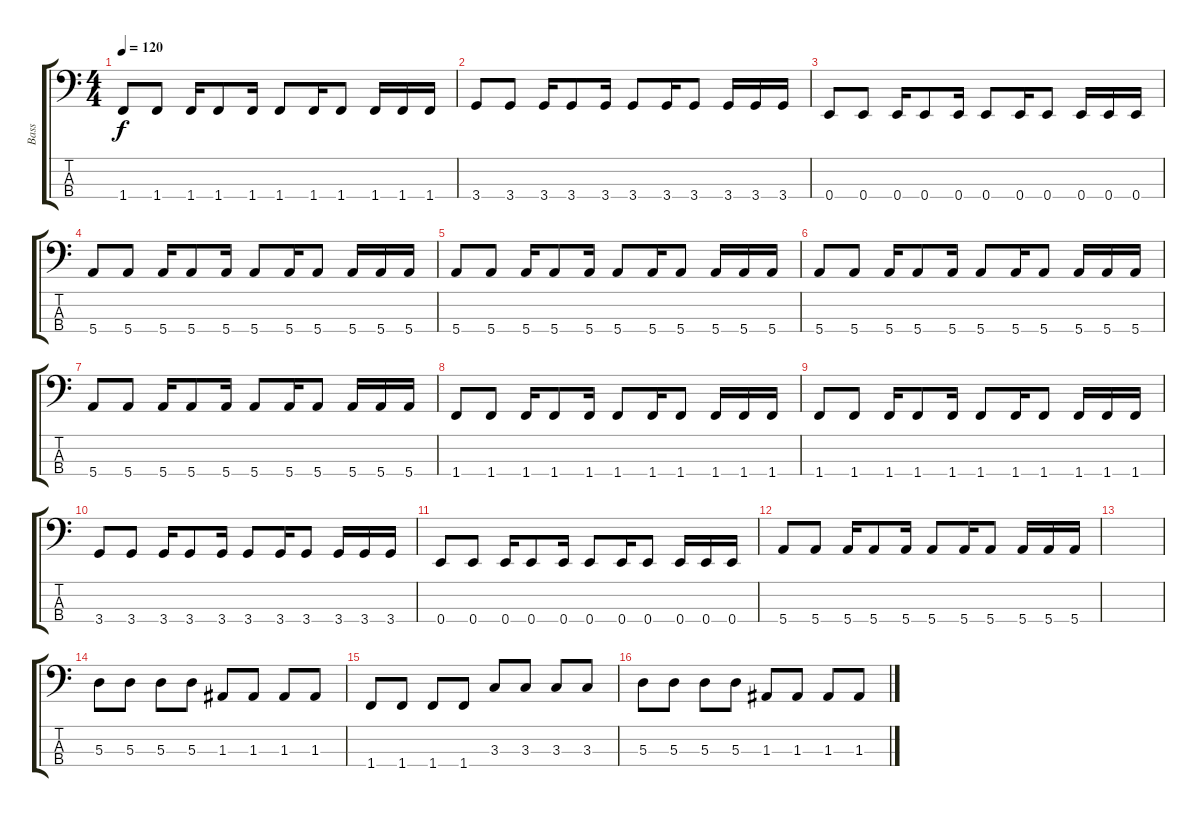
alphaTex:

\track ("Bass" "Bass") {instrument electricbassfinger}
\staff {score tabs}
\tuning (G2 D2 A1 E1) {hide}
\ts (4 4)
\tempo 120
\clef f4
\ks c
1.4.8{dy f} 1.4.8 1.4.16 1.4.8 1.4.16 1.4.8 1.4.16 1.4.8 1.4.16 1.4.16 1.4.16 |
3.4.8 3.4.8 3.4.16 3.4.8 3.4.16 3.4.8 3.4.16 3.4.8 3.4.16 3.4.16 3.4.16 |
0.4.8 0.4.8 0.4.16 0.4.8 0.4.16 0.4.8 0.4.16 0.4.8 0.4.16 0.4.16 0.4.16 |
5.4.8 5.4.8 5.4.16 5.4.8 5.4.16 5.4.8 5.4.16 5.4.8 5.4.16 5.4.16 5.4.16 |
5.4.8 5.4.8 5.4.16 5.4.8 5.4.16 5.4.8 5.4.16 5.4.8 5.4.16 5.4.16 5.4.16 |
5.4.8 5.4.8 5.4.16 5.4.8 5.4.16 5.4.8 5.4.16 5.4.8 5.4.16 5.4.16 5.4.16 |
5.4.8 5.4.8 5.4.16 5.4.8 5.4.16 5.4.8 5.4.16 5.4.8 5.4.16 5.4.16 5.4.16 |
1.4.8 1.4.8 1.4.16 1.4.8 1.4.16 1.4.8 1.4.16 1.4.8 1.4.16 1.4.16 1.4.16 |
1.4.8 1.4.8 1.4.16 1.4.8 1.4.16 1.4.8 1.4.16 1.4.8 1.4.16 1.4.16 1.4.16 |
3.4.8 3.4.8 3.4.16 3.4.8 3.4.16 3.4.8 3.4.16 3.4.8 3.4.16 3.4.16 3.4.16 |
0.4.8 0.4.8 0.4.16 0.4.8 0.4.16 0.4.8 0.4.16 0.4.8 0.4.16 0.4.16 0.4.16 |
5.4.8 5.4.8 5.4.16 5.4.8 5.4.16 5.4.8 5.4.16 5.4.8 5.4.16 5.4.16 5.4.16 |
|
5.3.8 5.3.8 5.3.8 5.3.8 1.3.8 1.3.8 1.3.8 1.3.8 |
1.4.8 1.4.8 1.4.8 1.4.8 3.3.8 3.3.8 3.3.8 3.3.8 |
5.3.8 5.3.8 5.3.8 5.3.8 1.3.8 1.3.8 1.3.8 1.3.8
